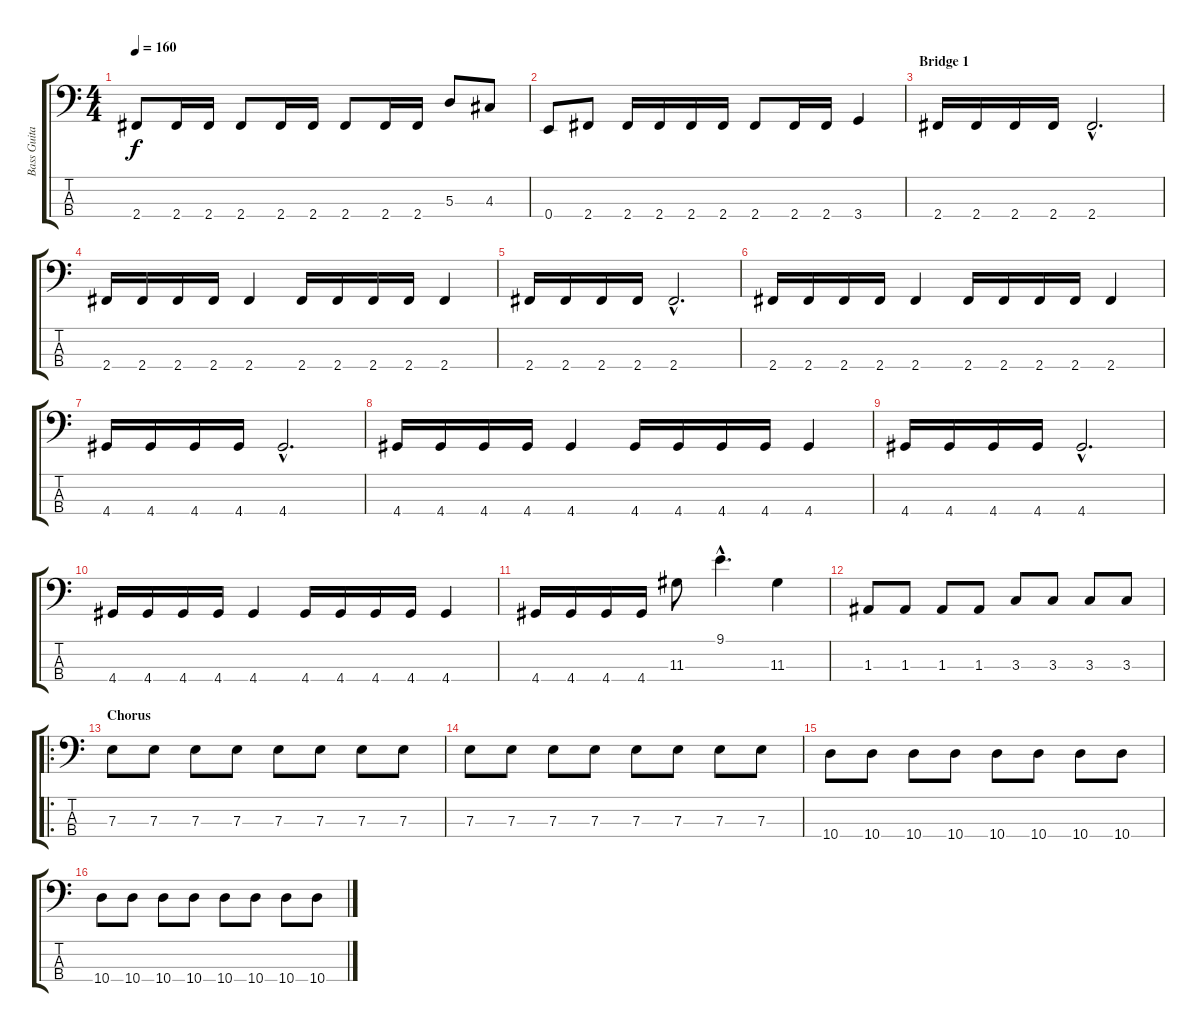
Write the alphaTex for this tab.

\track ("Bass Guitar" "Bass Guita") {instrument electricbasspick}
\staff {score tabs}
\tuning (G2 D2 A1 E1) {hide}
\ts (4 4)
\tempo 160
\clef f4
\ks c
2.4.8{dy f} 2.4.16 2.4.16 2.4.8 2.4.16 2.4.16 2.4.8 2.4.16 2.4.16 5.3.8 4.3.8 |
0.4.8 2.4.8 2.4.16 2.4.16 2.4.16 2.4.16 2.4.8 2.4.16 2.4.16 3.4.4 |
\section ("" "Bridge 1")
2.4.16 2.4.16 2.4.16 2.4.16 2.4{hac}.2{d} |
2.4.16 2.4.16 2.4.16 2.4.16 2.4.4 2.4.16 2.4.16 2.4.16 2.4.16 2.4.4 |
2.4.16 2.4.16 2.4.16 2.4.16 2.4{hac}.2{d} |
2.4.16 2.4.16 2.4.16 2.4.16 2.4.4 2.4.16 2.4.16 2.4.16 2.4.16 2.4.4 |
4.4.16 4.4.16 4.4.16 4.4.16 4.4{hac}.2{d} |
4.4.16 4.4.16 4.4.16 4.4.16 4.4.4 4.4.16 4.4.16 4.4.16 4.4.16 4.4.4 |
4.4.16 4.4.16 4.4.16 4.4.16 4.4{hac}.2{d} |
4.4.16 4.4.16 4.4.16 4.4.16 4.4.4 4.4.16 4.4.16 4.4.16 4.4.16 4.4.4 |
4.4.16 4.4.16 4.4.16 4.4.16 11.3.8 9.1{hac}.4{d} 11.3.4 |
1.3.8 1.3.8 1.3.8 1.3.8 3.3.8 3.3.8 3.3.8 3.3.8 |
\ro
\section ("" "Chorus")
7.3.8 7.3.8 7.3.8 7.3.8 7.3.8 7.3.8 7.3.8 7.3.8 |
7.3.8 7.3.8 7.3.8 7.3.8 7.3.8 7.3.8 7.3.8 7.3.8 |
10.4.8 10.4.8 10.4.8 10.4.8 10.4.8 10.4.8 10.4.8 10.4.8 |
10.4.8 10.4.8 10.4.8 10.4.8 10.4.8 10.4.8 10.4.8 10.4.8
